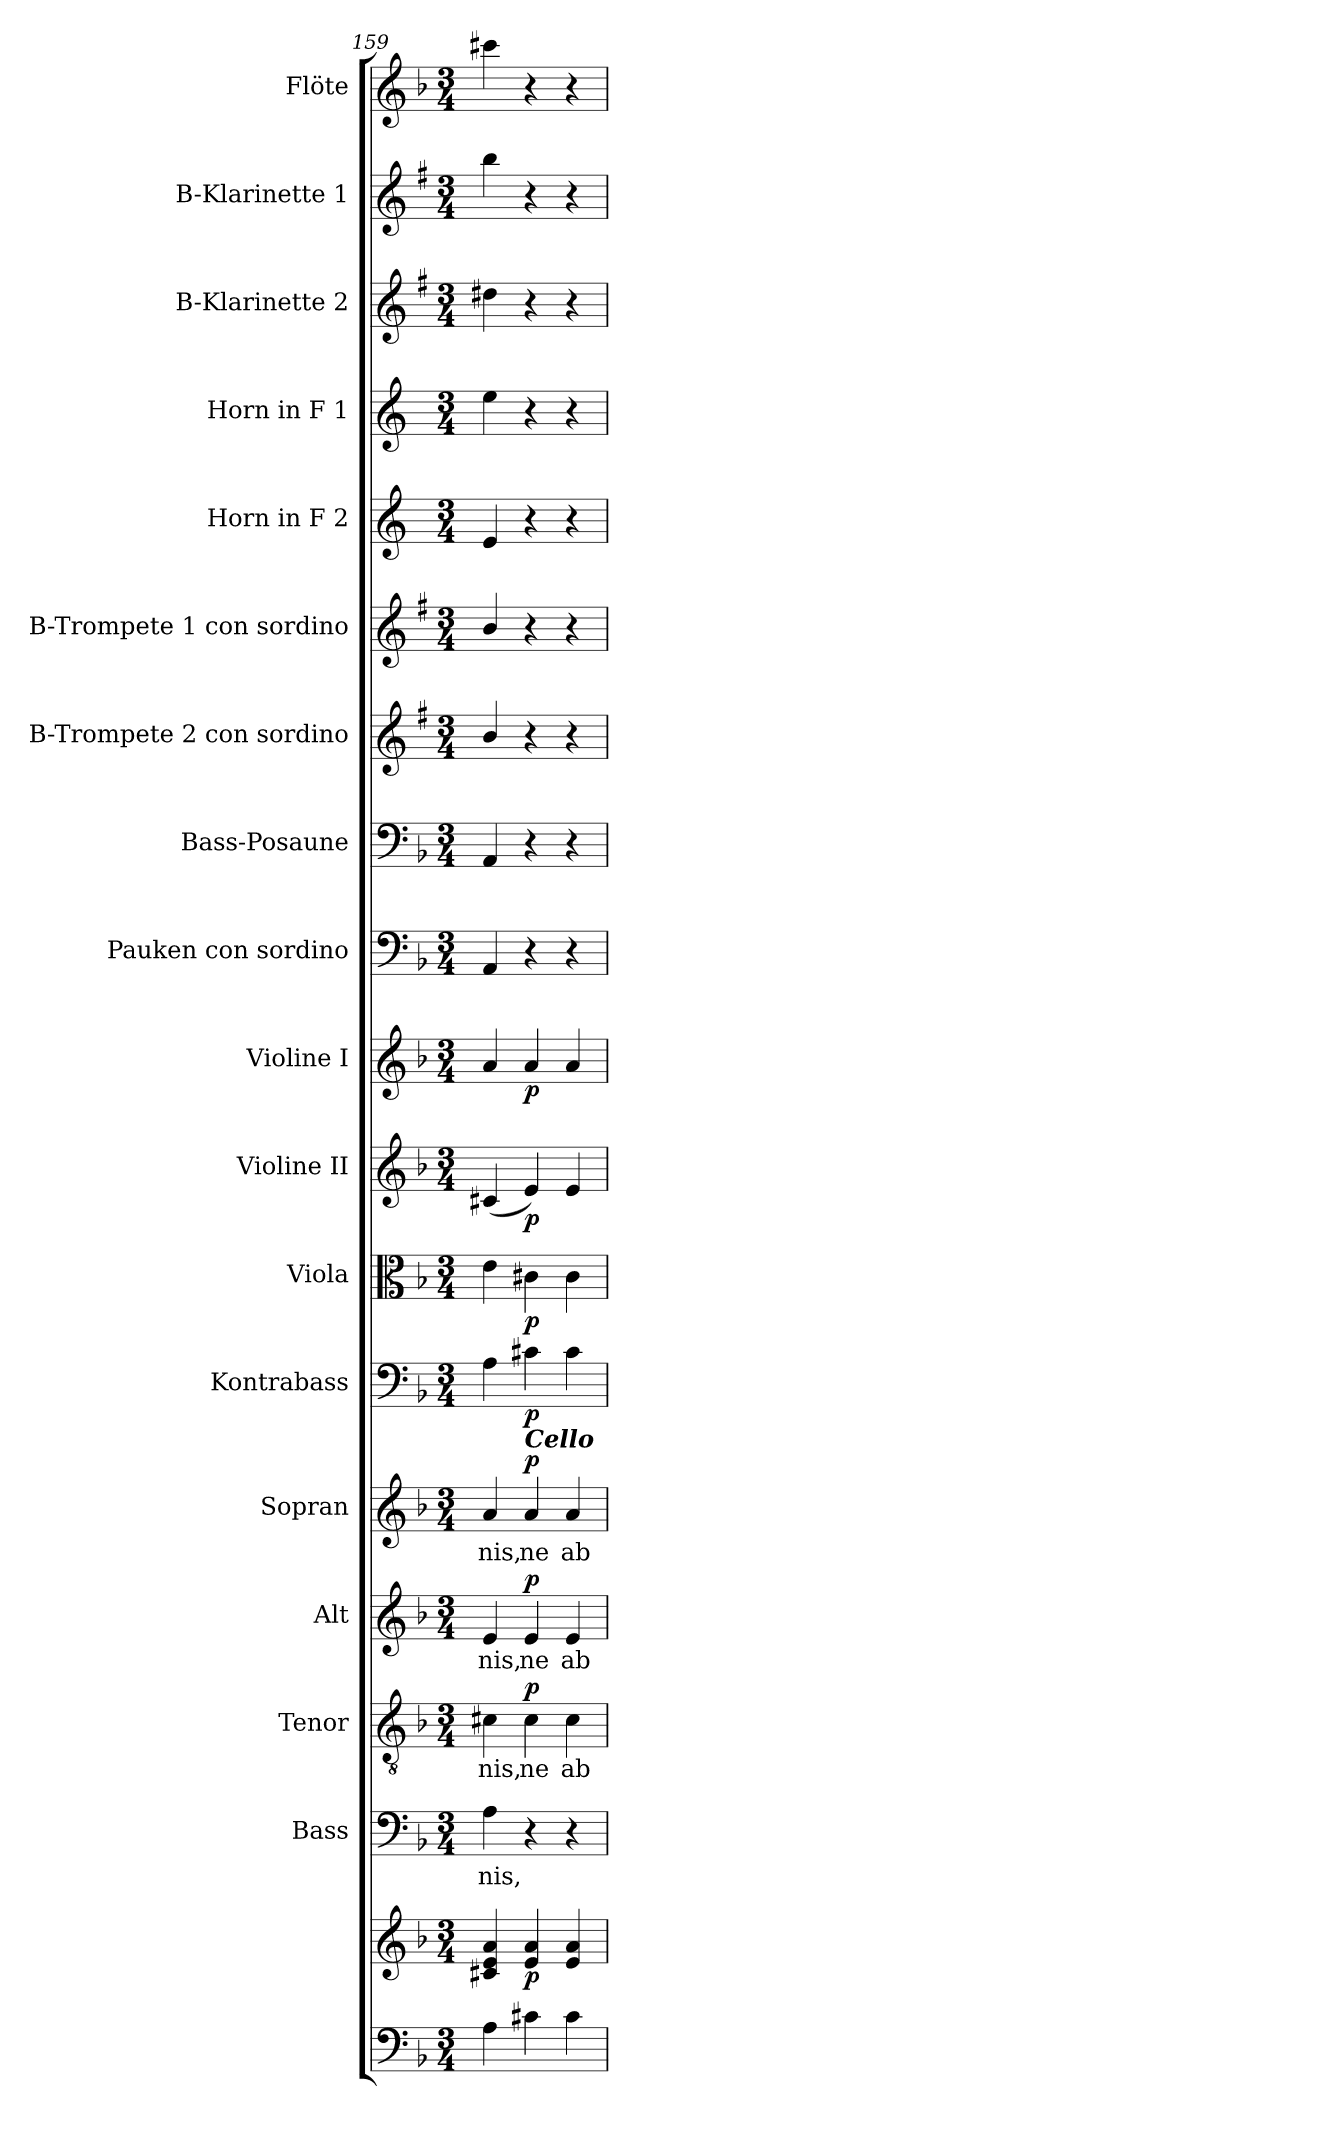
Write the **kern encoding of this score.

**kern	**kern	**dynam	**kern	**text	**kern	**text	**dynam	**kern	**text	**dynam	**kern	**text	**dynam	**kern	**dynam	**kern	**dynam	**kern	**dynam	**kern	**dynam	**kern	**kern	**kern	**kern	**kern	**kern	**kern	**kern	**kern
*part18	*part18	*part18	*part17	*part17	*part16	*part16	*part16	*part15	*part15	*part15	*part14	*part14	*part14	*part13	*part13	*part12	*part12	*part11	*part11	*part10	*part10	*part9	*part8	*part7	*part6	*part5	*part4	*part3	*part2	*part1
*staff19	*staff18	*staff18/19	*staff17	*staff17	*staff16	*staff16	*staff16	*staff15	*staff15	*staff15	*staff14	*staff14	*staff14	*staff13	*staff13	*staff12	*staff12	*staff11	*staff11	*staff10	*staff10	*staff9	*staff8	*staff7	*staff6	*staff5	*staff4	*staff3	*staff2	*staff1
*	*	*	*I"Bass	*	*I"Tenor	*	*	*I"Alt	*	*	*I"Sopran	*	*	*I"Kontrabass	*	*I"Viola	*	*I"Violine II	*	*I"Violine I	*	*I"Pauken con sordino	*I"Bass-Posaune	*I"B-Trompete 2 con sordino	*I"B-Trompete 1 con sordino	*I"Horn in F 2	*I"Horn in F 1	*I"B-Klarinette 2	*I"B-Klarinette 1	*I"Flöte
*	*	*	*I'B.	*	*I'T.	*	*	*I'A.	*	*	*I'S.	*	*	*I'Kb.	*	*I'Vla.	*	*I'Vl. II	*	*I'Vl. I	*	*I'Pk.	*I'B. Pos.	*I'B Trp. 2	*I'B Trp. 1	*	*	*I'B Kl. 2	*I'B Kl. 1	*I'Fl.
*clefF4	*clefG2	*	*clefF4	*	*clefGv2	*	*	*clefG2	*	*	*clefG2	*	*	*clefF4	*	*clefC3	*	*clefG2	*	*clefG2	*	*clefF4	*clefF4	*clefG2	*clefG2	*clefG2	*clefG2	*clefG2	*clefG2	*clefG2
*	*	*	*	*	*	*	*	*	*	*	*	*	*	*ITrd7c12	*	*	*	*	*	*	*	*	*	*ITrd1c2	*ITrd1c2	*ITrd4c7	*ITrd4c7	*ITrd1c2	*ITrd1c2	*
*k[b-]	*k[b-]	*	*k[b-]	*	*k[b-]	*	*	*k[b-]	*	*	*k[b-]	*	*	*k[b-]	*	*k[b-]	*	*k[b-]	*	*k[b-]	*	*k[b-]	*k[b-]	*k[b-]	*k[b-]	*k[b-]	*k[b-]	*k[b-]	*k[b-]	*k[b-]
*F:	*F:	*	*F:	*	*F:	*	*	*F:	*	*	*F:	*	*	*F:	*	*F:	*	*F:	*	*F:	*	*F:	*F:	*F:	*F:	*F:	*F:	*F:	*F:	*F:
*M3/4	*M3/4	*	*M3/4	*	*M3/4	*	*	*M3/4	*	*	*M3/4	*	*	*M3/4	*	*M3/4	*	*M3/4	*	*M3/4	*	*M3/4	*M3/4	*M3/4	*M3/4	*M3/4	*M3/4	*M3/4	*M3/4	*M3/4
=159	=159	=159	=159	=159	=159	=159	=159	=159	=159	=159	=159	=159	=159	=159	=159	=159	=159	=159	=159	=159	=159	=159	=159	=159	=159	=159	=159	=159	=159	=159
!	!	!	!	!LO:LY:b	!	!LO:LY:b	!	!	!LO:LY:b	!	!	!LO:LY:b	!	!	!	!	!	!	!	!	!	!	!	!	!	!	!	!	!	!
4A\	4c#X/ 4e/ 4a/	.	4A\	-nis,	4c#X\	-nis,	.	4e/	-nis,	.	4a/	-nis,	.	4AA\	.	4e\	.	(<4c#X/	.	4a/	.	4AA/	4AA/	4a/	4a/	4A/	4a\	4cc#X\	4aa\	4ccc#X\
!	!	!	!	!	!	!	!	!	!	!	!	!	!	!LO:TX:b:Bi:t=Cello	!	!	!	!	!	!	!	!	!	!	!	!	!	!	!	!
!	!	!LO:DY:b	!	!	!	!LO:LY:b	!LO:DY:a	!	!LO:LY:b	!LO:DY:a	!	!LO:LY:b	!LO:DY:a	!	!LO:DY:b	!	!LO:DY:b	!	!LO:DY:b	!	!LO:DY:b	!	!	!	!	!	!	!	!	!
4c#X\	4e/ 4a/	p	4r	.	4c#\	ne	p	4e/	ne	p	4a/	ne	p	4C#X\	p	4c#X\	p	4e/)	p	4a/	p	4r	4r	4r	4r	4r	4r	4r	4r	4r
!	!	!	!	!	!	!LO:LY:b	!	!	!LO:LY:b	!	!	!LO:LY:b	!	!	!	!	!	!	!	!	!	!	!	!	!	!	!	!	!	!
4c#\	4e/ 4a/	.	4r	.	4c#\	ab-	.	4e/	ab-	.	4a/	ab-	.	4C#\	.	4c#\	.	4e/	.	4a/	.	4r	4r	4r	4r	4r	4r	4r	4r	4r
=	=	=	=	=	=	=	=	=	=	=	=	=	=	=	=	=	=	=	=	=	=	=	=	=	=	=	=	=	=	=
*-	*-	*-	*-	*-	*-	*-	*-	*-	*-	*-	*-	*-	*-	*-	*-	*-	*-	*-	*-	*-	*-	*-	*-	*-	*-	*-	*-	*-	*-	*-
